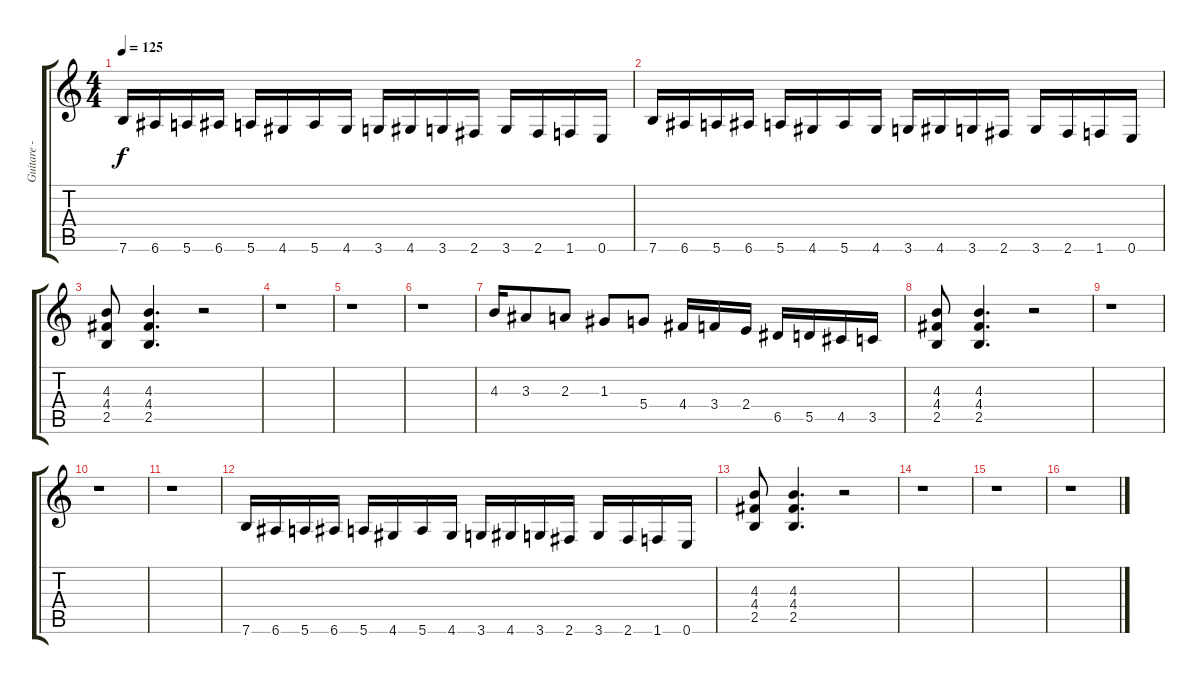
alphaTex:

\track ("Guitare - Vinnie Moore" "Guitare - ") {instrument overdrivenguitar}
\staff {score tabs}
\tuning (E4 B3 G3 D3 A2 E2) {hide}
\ts (4 4)
\tempo 125
\clef g2
\ks c
7.6.16{dy f} 6.6.16 5.6.16 6.6.16 5.6.16 4.6.16 5.6.16 4.6.16 3.6.16 4.6.16 3.6.16 2.6.16 3.6.16 2.6.16 1.6.16 0.6.16 |
7.6.16 6.6.16 5.6.16 6.6.16 5.6.16 4.6.16 5.6.16 4.6.16 3.6.16 4.6.16 3.6.16 2.6.16 3.6.16 2.6.16 1.6.16 0.6.16 |
(4.3 4.4 2.5).8 (4.3 4.4 2.5).4{d} r.2 |
r.1 |
r.1 |
r.1 |
4.3.16 3.3.8 2.3.8 1.3.8 5.4.8 4.4.16 3.4.16 2.4.16 6.5.16 5.5.16 4.5.16 3.5.16 |
(4.3 4.4 2.5).8 (4.3 4.4 2.5).4{d} r.2 |
r.1 |
r.1 |
r.1 |
7.6.16 6.6.16 5.6.16 6.6.16 5.6.16 4.6.16 5.6.16 4.6.16 3.6.16 4.6.16 3.6.16 2.6.16 3.6.16 2.6.16 1.6.16 0.6.16 |
(4.3 4.4 2.5).8 (4.3 4.4 2.5).4{d} r.2 |
r.1 |
r.1 |
r.1
